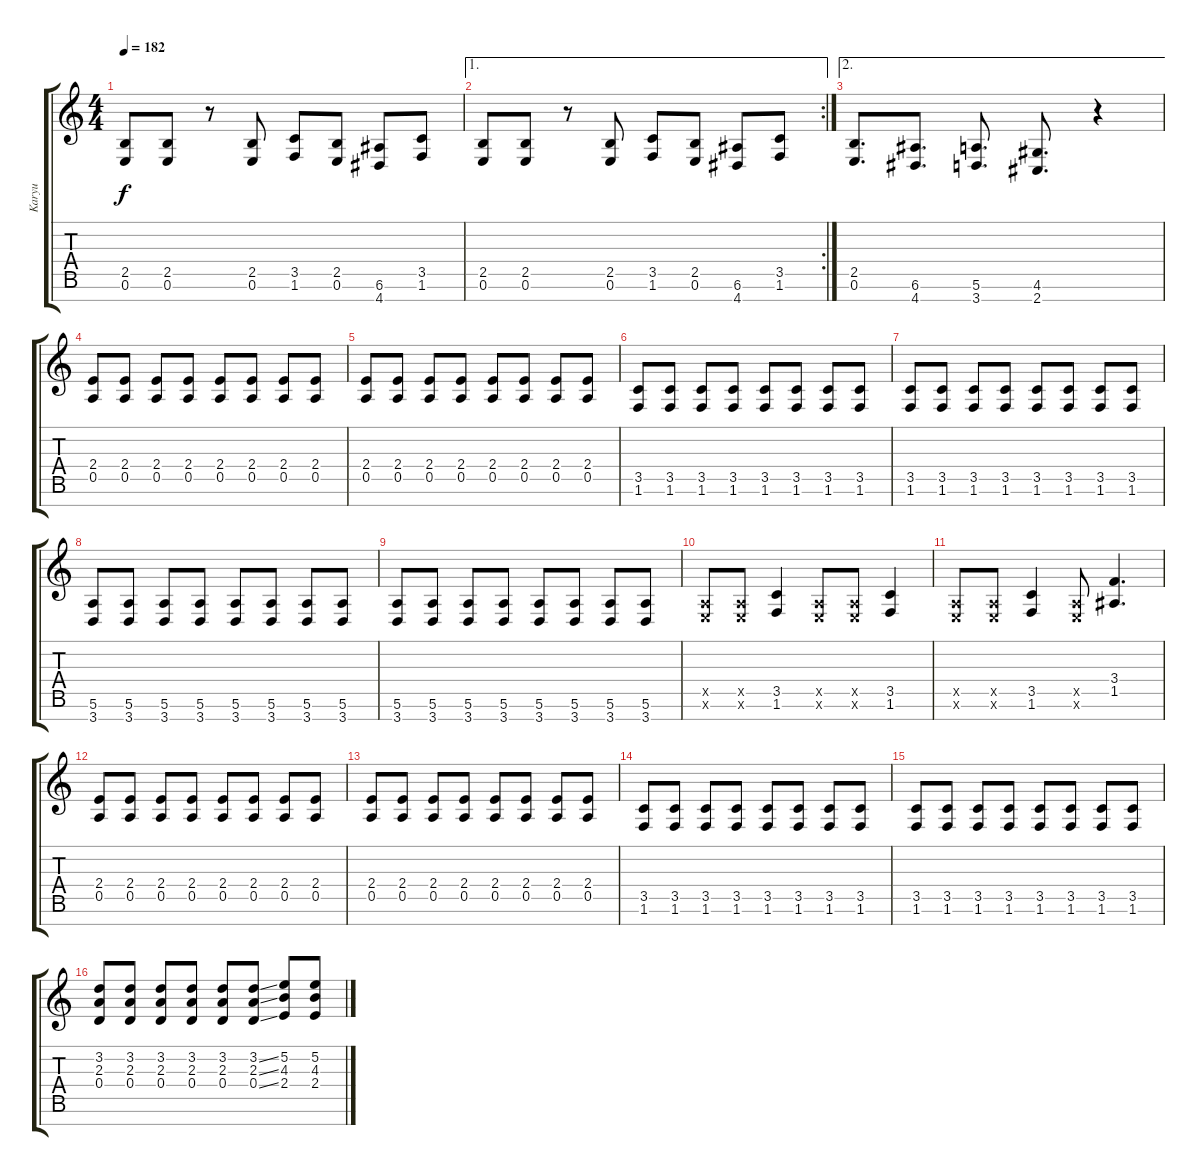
\track ("Karyu" "Karyu") {instrument overdrivenguitar}
\staff {score tabs}
\tuning (E4 B3 G3 D3 A2 E2 B1) {hide}
\ts (4 4)
\tempo 182
\clef g2
\ks c
(2.5 0.6).8{dy f} (2.5 0.6).8 r.8 (2.5 0.6).8 (3.5 1.6).8 (2.5 0.6).8 (6.6 4.7).8 (3.5 1.6).8 |
\ae 1
\rc 2
(2.5 0.6).8 (2.5 0.6).8 r.8 (2.5 0.6).8 (3.5 1.6).8 (2.5 0.6).8 (6.6 4.7).8 (3.5 1.6).8 |
\ae 2
(2.5 0.6).8{d} (6.6 4.7).8{d} (5.6 3.7).8{d} (4.6 2.7).8{d} r.4 |
(2.4 0.5).8 (2.4 0.5).8 (2.4 0.5).8 (2.4 0.5).8 (2.4 0.5).8 (2.4 0.5).8 (2.4 0.5).8 (2.4 0.5).8 |
(2.4 0.5).8 (2.4 0.5).8 (2.4 0.5).8 (2.4 0.5).8 (2.4 0.5).8 (2.4 0.5).8 (2.4 0.5).8 (2.4 0.5).8 |
(3.5 1.6).8 (3.5 1.6).8 (3.5 1.6).8 (3.5 1.6).8 (3.5 1.6).8 (3.5 1.6).8 (3.5 1.6).8 (3.5 1.6).8 |
(3.5 1.6).8 (3.5 1.6).8 (3.5 1.6).8 (3.5 1.6).8 (3.5 1.6).8 (3.5 1.6).8 (3.5 1.6).8 (3.5 1.6).8 |
(5.6 3.7).8 (5.6 3.7).8 (5.6 3.7).8 (5.6 3.7).8 (5.6 3.7).8 (5.6 3.7).8 (5.6 3.7).8 (5.6 3.7).8 |
(5.6 3.7).8 (5.6 3.7).8 (5.6 3.7).8 (5.6 3.7).8 (5.6 3.7).8 (5.6 3.7).8 (5.6 3.7).8 (5.6 3.7).8 |
(0.5{x} 0.6{x}).8 (0.5{x} 0.6{x}).8 (3.5 1.6).4 (0.5{x} 0.6{x}).8 (0.5{x} 0.6{x}).8 (3.5 1.6).4 |
(0.5{x} 0.6{x}).8 (0.5{x} 0.6{x}).8 (3.5 1.6).4 (0.5{x} 0.6{x}).8 (3.4 1.5).4{d} |
(2.4 0.5).8 (2.4 0.5).8 (2.4 0.5).8 (2.4 0.5).8 (2.4 0.5).8 (2.4 0.5).8 (2.4 0.5).8 (2.4 0.5).8 |
(2.4 0.5).8 (2.4 0.5).8 (2.4 0.5).8 (2.4 0.5).8 (2.4 0.5).8 (2.4 0.5).8 (2.4 0.5).8 (2.4 0.5).8 |
(3.5 1.6).8 (3.5 1.6).8 (3.5 1.6).8 (3.5 1.6).8 (3.5 1.6).8 (3.5 1.6).8 (3.5 1.6).8 (3.5 1.6).8 |
(3.5 1.6).8 (3.5 1.6).8 (3.5 1.6).8 (3.5 1.6).8 (3.5 1.6).8 (3.5 1.6).8 (3.5 1.6).8 (3.5 1.6).8 |
(3.2 2.3 0.4).8 (3.2 2.3 0.4).8 (3.2 2.3 0.4).8 (3.2 2.3 0.4).8 (3.2 2.3 0.4).8 (3.2{ss} 2.3{ss} 0.4{ss}).8 (5.2 4.3 2.4).8 (5.2 4.3 2.4).8
